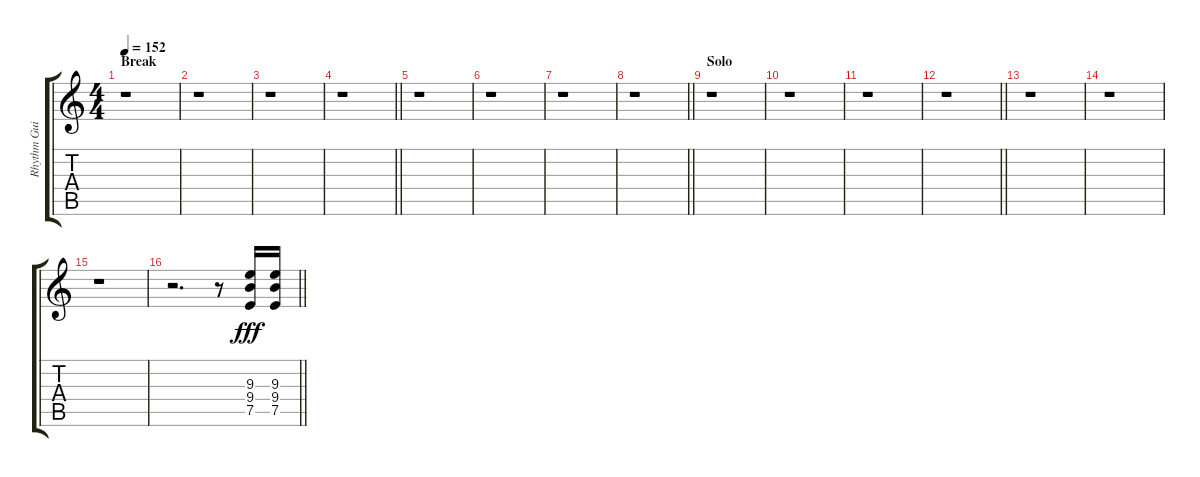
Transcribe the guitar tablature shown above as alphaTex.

\track ("Rhythm Guitar" "Rhythm Gui") {instrument overdrivenguitar}
\staff {score tabs}
\tuning (E4 B3 G3 D3 A2 D2) {hide}
\ts (4 4)
\section ("" "Break")
\tempo 152
\clef g2
\ks c
r.1{dy fff} |
r.1 |
r.1 |
\barLineRight lightlight
r.1 |
r.1 |
r.1 |
r.1 |
\barLineRight lightlight
r.1 |
\section ("" "Solo")
r.1 |
r.1 |
r.1 |
\barLineRight lightlight
r.1 |
r.1 |
r.1 |
r.1 |
\barLineRight lightlight
r.2{d} r.8 (9.3 9.4 7.5).16 (9.3 9.4 7.5).16
